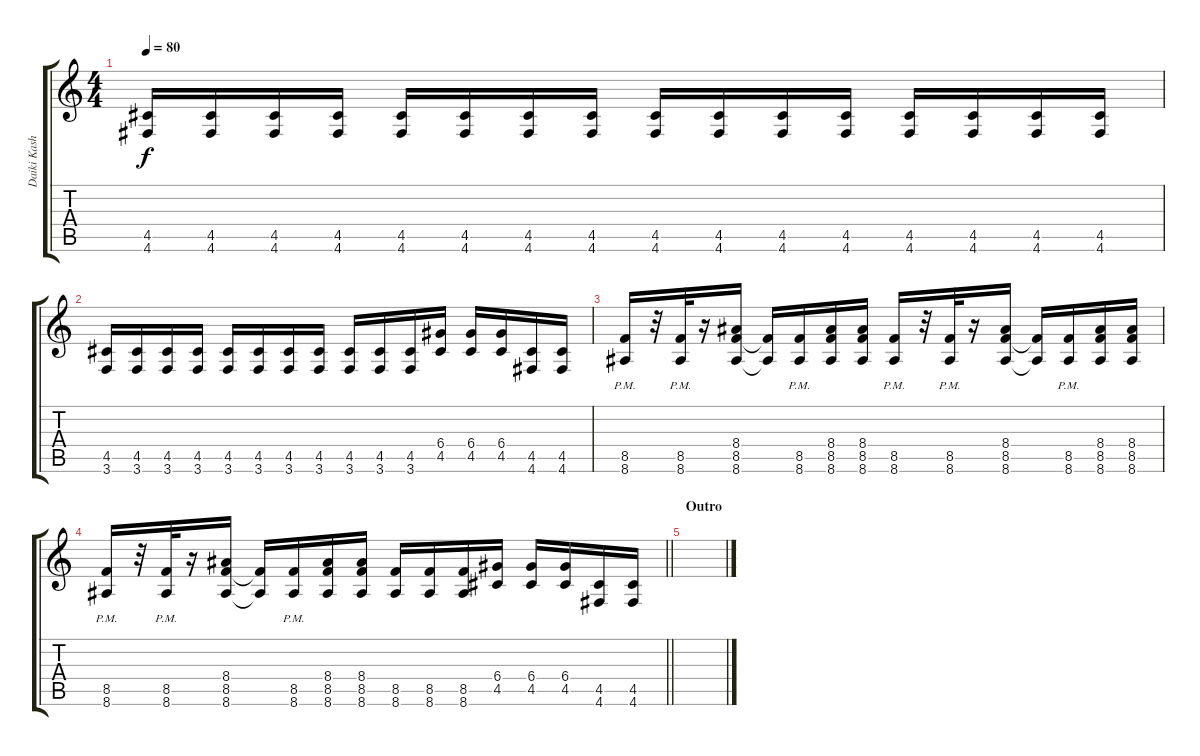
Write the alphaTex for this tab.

\track ("Daiki Kasho (Guitar 1)" "Daiki Kash") {instrument distortionguitar}
\staff {score tabs}
\tuning (E4 B3 G3 D3 A2 D2) {hide}
\ts (4 4)
\tempo 80
\clef g2
\ks c
(4.5 4.6).16{dy f} (4.5 4.6).16 (4.5 4.6).16 (4.5 4.6).16 (4.5 4.6).16 (4.5 4.6).16 (4.5 4.6).16 (4.5 4.6).16 (4.5 4.6).16 (4.5 4.6).16 (4.5 4.6).16 (4.5 4.6).16 (4.5 4.6).16 (4.5 4.6).16 (4.5 4.6).16 (4.5 4.6).16 |
(4.5 3.6).16 (4.5 3.6).16 (4.5 3.6).16 (4.5 3.6).16 (4.5 3.6).16 (4.5 3.6).16 (4.5 3.6).16 (4.5 3.6).16 (4.5 3.6).16 (4.5 3.6).16 (4.5 3.6).16 (6.4 4.5).16 (6.4 4.5).16 (6.4 4.5).16 (4.5 4.6).16 (4.5 4.6).16 |
(8.5{pm} 8.6).16 r.32 (8.5{pm} 8.6).32 r.16 (8.4 8.5 8.6).16 (8.5{t} 8.6{t}).16 (8.5{pm} 8.6{pm}).16 (8.4 8.5 8.6).16 (8.4 8.5 8.6).16 (8.5{pm} 8.6).16 r.32 (8.5{pm} 8.6).32 r.16 (8.4 8.5 8.6).16 (8.5{t} 8.6{t}).16 (8.5{pm} 8.6{pm}).16 (8.4 8.5 8.6).16 (8.4 8.5 8.6).16 |
\barLineRight lightlight
(8.5{pm} 8.6).16 r.32 (8.5{pm} 8.6).32 r.16 (8.4 8.5 8.6).16 (8.5{t} 8.6{t}).16 (8.5{pm} 8.6{pm}).16 (8.4 8.5 8.6).16 (8.4 8.5 8.6).16 (8.5 8.6).16 (8.5 8.6).16 (8.5 8.6).16 (6.4 4.5).16 (6.4 4.5).16 (6.4 4.5).16 (4.5 4.6).16 (4.5 4.6).16 |
\section ("" "Outro")
